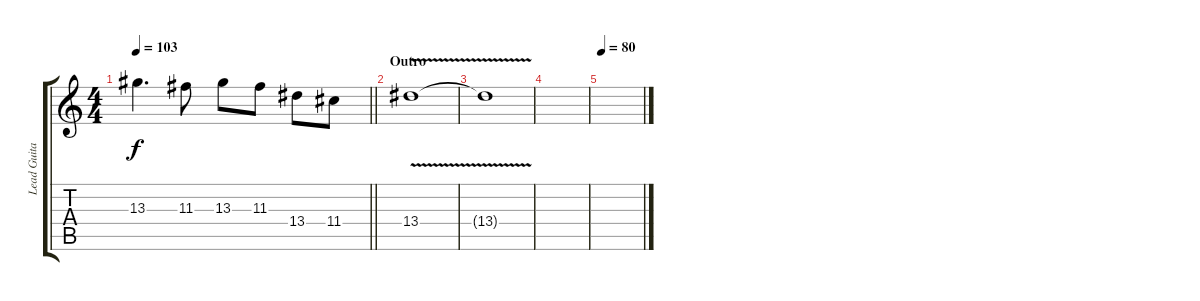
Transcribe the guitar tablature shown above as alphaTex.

\track ("Lead Guitar" "Lead Guita") {instrument overdrivenguitar}
\staff {score tabs}
\tuning (E4 B3 G3 D3 A2 E2) {hide}
\ts (4 4)
\tempo 103
\clef g2
\barLineRight lightlight
\ks c
13.3.4{d dy f} 11.3.8 13.3.8 11.3.8 13.4.8 11.4.8 |
\section ("" "Outro")
13.4{v}.1 |
13.4{t}.1 |
|
\tempo 80
